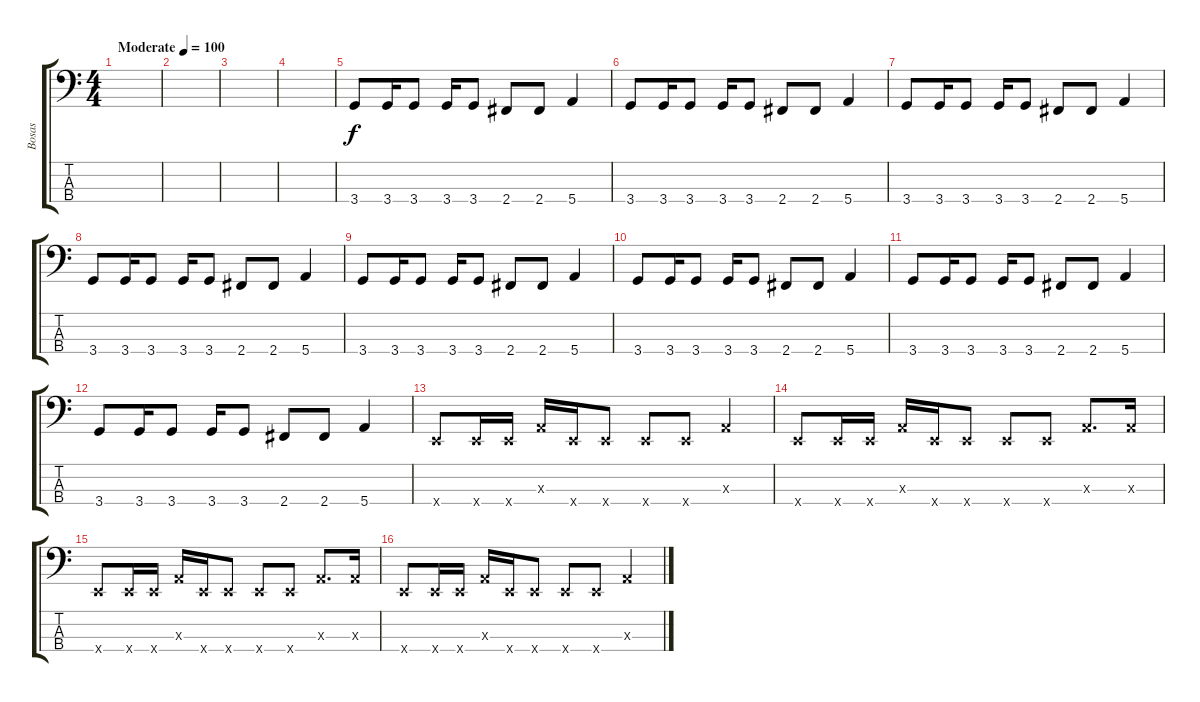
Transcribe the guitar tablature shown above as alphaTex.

\track ("Bosas" "Bosas") {instrument slapbass2}
\staff {score tabs}
\tuning (G2 D2 A1 E1) {hide}
\ts (4 4)
\tempo (100 "Moderate")
\clef f4
\ks c
|
|
|
|
3.4.8 3.4.16 3.4.8 3.4.16 3.4.8 2.4.8 2.4.8 5.4.4 |
3.4.8 3.4.16 3.4.8 3.4.16 3.4.8 2.4.8 2.4.8 5.4.4 |
3.4.8 3.4.16 3.4.8 3.4.16 3.4.8 2.4.8 2.4.8 5.4.4 |
3.4.8 3.4.16 3.4.8 3.4.16 3.4.8 2.4.8 2.4.8 5.4.4 |
3.4.8 3.4.16 3.4.8 3.4.16 3.4.8 2.4.8 2.4.8 5.4.4 |
3.4.8 3.4.16 3.4.8 3.4.16 3.4.8 2.4.8 2.4.8 5.4.4 |
3.4.8 3.4.16 3.4.8 3.4.16 3.4.8 2.4.8 2.4.8 5.4.4 |
3.4.8 3.4.16 3.4.8 3.4.16 3.4.8 2.4.8 2.4.8 5.4.4 |
0.4{x}.8 0.4{x}.16 0.4{x}.16 0.3{x}.16 0.4{x}.16 0.4{x}.8 0.4{x}.8 0.4{x}.8 0.3{x}.4 |
0.4{x}.8 0.4{x}.16 0.4{x}.16 0.3{x}.16 0.4{x}.16 0.4{x}.8 0.4{x}.8 0.4{x}.8 0.3{x}.8{d} 0.3{x}.16 |
0.4{x}.8 0.4{x}.16 0.4{x}.16 0.3{x}.16 0.4{x}.16 0.4{x}.8 0.4{x}.8 0.4{x}.8 0.3{x}.8{d} 0.3{x}.16 |
0.4{x}.8 0.4{x}.16 0.4{x}.16 0.3{x}.16 0.4{x}.16 0.4{x}.8 0.4{x}.8 0.4{x}.8 0.3{x}.4
